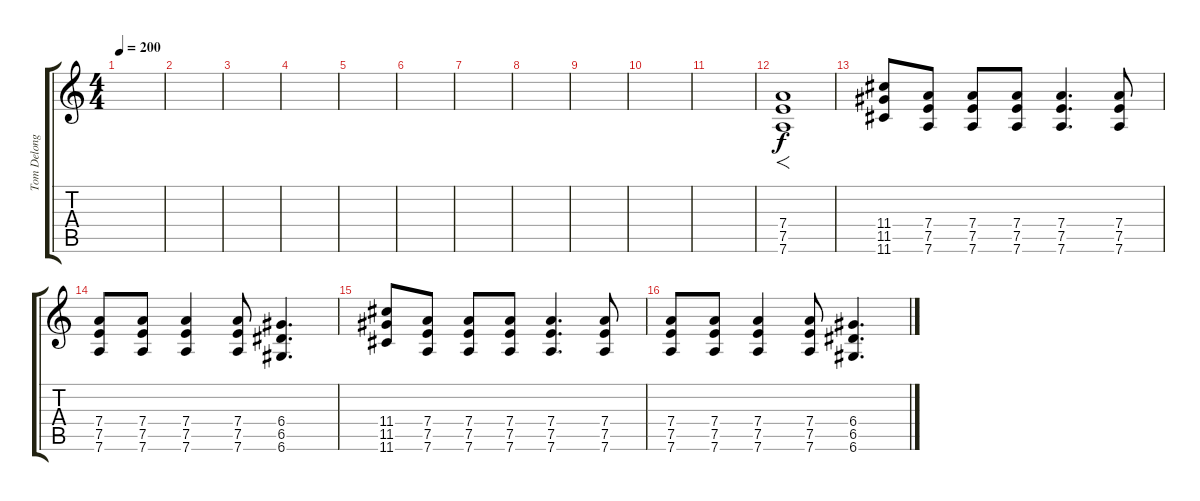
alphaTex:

\track ("Tom Delonge - Guitar" "Tom Delong") {instrument distortionguitar}
\staff {score tabs}
\tuning (E4 B3 G3 D3 A2 D2) {hide}
\ts (4 4)
\tempo 200
\clef g2
\ks c
|
|
|
|
|
|
|
|
|
|
|
(7.4 7.5 7.6).1{f} |
(11.4 11.5 11.6).8 (7.4 7.5 7.6).8 (7.4 7.5 7.6).8 (7.4 7.5 7.6).8 (7.4 7.5 7.6).4{d} (7.4 7.5 7.6).8 |
(7.4 7.5 7.6).8 (7.4 7.5 7.6).8 (7.4 7.5 7.6).4 (7.4 7.5 7.6).8 (6.4 6.5 6.6).4{d} |
(11.4 11.5 11.6).8 (7.4 7.5 7.6).8 (7.4 7.5 7.6).8 (7.4 7.5 7.6).8 (7.4 7.5 7.6).4{d} (7.4 7.5 7.6).8 |
(7.4 7.5 7.6).8 (7.4 7.5 7.6).8 (7.4 7.5 7.6).4 (7.4 7.5 7.6).8 (6.4 6.5 6.6).4{d}
